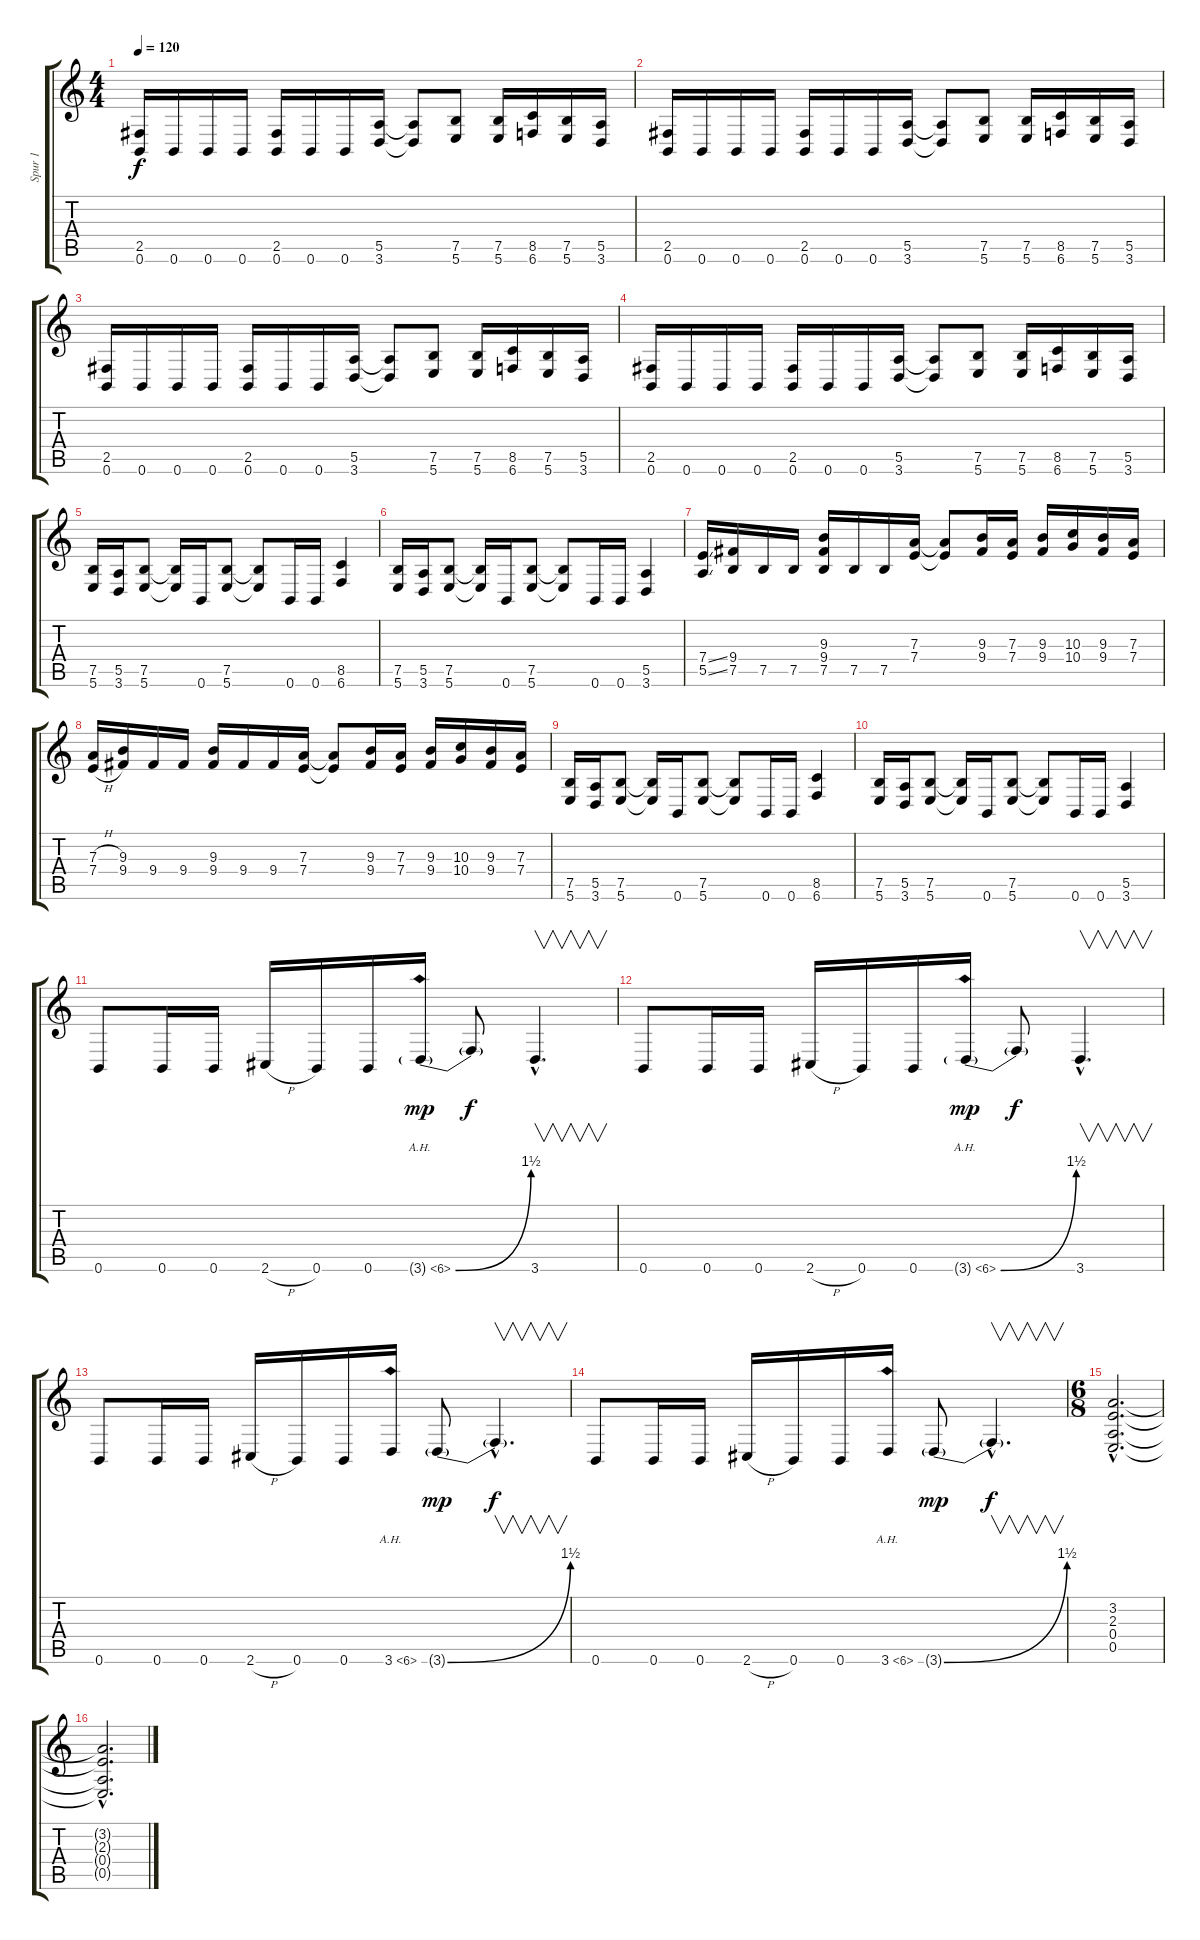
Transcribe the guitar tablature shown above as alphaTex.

\track ("Spur 1" "Spur 1") {instrument distortionguitar}
\staff {score tabs}
\tuning (B3 Gb3 D3 A2 E2 B1) {hide}
\ts (4 4)
\tempo 120
\clef g2
\ks c
(2.5 0.6).16{dy f} 0.6.16 0.6.16 0.6.16 (2.5 0.6).16 0.6.16 0.6.16 (5.5 3.6).16 (5.5{t} 3.6{t}).8 (7.5 5.6).8 (7.5 5.6).16 (8.5 6.6).16 (7.5 5.6).16 (5.5 3.6).16 |
(2.5 0.6).16 0.6.16 0.6.16 0.6.16 (2.5 0.6).16 0.6.16 0.6.16 (5.5 3.6).16 (5.5{t} 3.6{t}).8 (7.5 5.6).8 (7.5 5.6).16 (8.5 6.6).16 (7.5 5.6).16 (5.5 3.6).16 |
(2.5 0.6).16 0.6.16 0.6.16 0.6.16 (2.5 0.6).16 0.6.16 0.6.16 (5.5 3.6).16 (5.5{t} 3.6{t}).8 (7.5 5.6).8 (7.5 5.6).16 (8.5 6.6).16 (7.5 5.6).16 (5.5 3.6).16 |
(2.5 0.6).16 0.6.16 0.6.16 0.6.16 (2.5 0.6).16 0.6.16 0.6.16 (5.5 3.6).16 (5.5{t} 3.6{t}).8 (7.5 5.6).8 (7.5 5.6).16 (8.5 6.6).16 (7.5 5.6).16 (5.5 3.6).16 |
(7.5 5.6).16 (5.5 3.6).16 (7.5 5.6).8 (7.5{t} 5.6{t}).16 0.6.16 (7.5 5.6).8 (7.5{t} 5.6{t}).8 0.6.16 0.6.16 (8.5 6.6).4 |
(7.5 5.6).16 (5.5 3.6).16 (7.5 5.6).8 (7.5{t} 5.6{t}).16 0.6.16 (7.5 5.6).8 (7.5{t} 5.6{t}).8 0.6.16 0.6.16 (5.5 3.6).4 |
(7.4{ss} 5.5{ss}).16 (9.4 7.5).16 7.5.16 7.5.16 (9.3 9.4 7.5).16 7.5.16 7.5.16 (7.3 7.4).16 (7.3{t} 7.4{t}).8 (9.3 9.4).16 (7.3 7.4).16 (9.3 9.4).16 (10.3 10.4).16 (9.3 9.4).16 (7.3 7.4).16 |
(7.3{h} 7.4{h}).16 (9.3 9.4).16 9.4.16 9.4.16 (9.3 9.4).16 9.4.16 9.4.16 (7.3 7.4).16 (7.3{t} 7.4{t}).8 (9.3 9.4).16 (7.3 7.4).16 (9.3 9.4).16 (10.3 10.4).16 (9.3 9.4).16 (7.3 7.4).16 |
(7.5 5.6).16 (5.5 3.6).16 (7.5 5.6).8 (7.5{t} 5.6{t}).16 0.6.16 (7.5 5.6).8 (7.5{t} 5.6{t}).8 0.6.16 0.6.16 (8.5 6.6).4 |
(7.5 5.6).16 (5.5 3.6).16 (7.5 5.6).8 (7.5{t} 5.6{t}).16 0.6.16 (7.5 5.6).8 (7.5{t} 5.6{t}).8 0.6.16 0.6.16 (5.5 3.6).4 |
0.6.8 0.6.16 0.6.16 2.6{h}.16 0.6.16 0.6.16 3.6{be (bend 0 0 60 6) ah 3 g}.16{dy mp} 3.6{t}.8{dy f} 3.6{hac}.4{v d} |
0.6.8 0.6.16 0.6.16 2.6{h}.16 0.6.16 0.6.16 3.6{be (bend 0 0 60 6) ah 3 g}.16{dy mp} 3.6{t}.8{dy f} 3.6{hac}.4{v d} |
0.6.8 0.6.16 0.6.16 2.6{h}.16 0.6.16 0.6.16 3.6{ah 3}.16 3.6{be (bend 0 0 60 6) g}.8{dy mp} 3.6{hac t}.4{v d dy f} |
0.6.8 0.6.16 0.6.16 2.6{h}.16 0.6.16 0.6.16 3.6{ah 3}.16 3.6{be (bend 0 0 60 6) g}.8{dy mp} 3.6{hac t}.4{v d dy f} |
\ts (6 8)
(3.2{hac} 2.3{hac} 0.4{hac} 0.5{hac}).2{d} |
(3.2{hac t} 2.3{hac t} 0.4{hac t} 0.5{hac t}).2{d}
